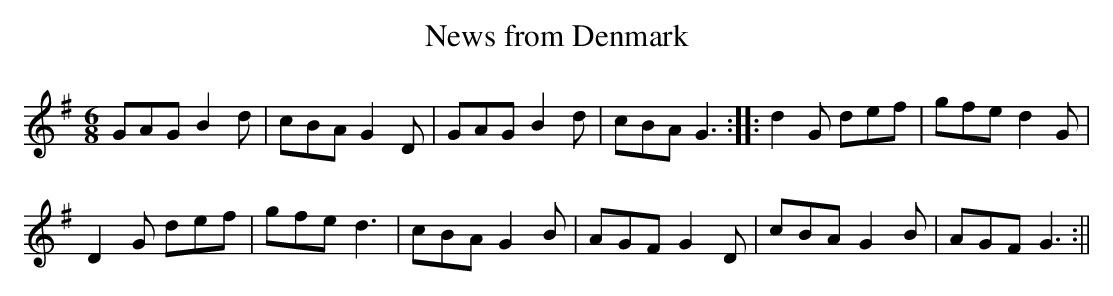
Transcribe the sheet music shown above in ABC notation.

X:1
T:News from Denmark
M:6/8
L:1/8
K:G
GAG B2d|cBA G2D|GAG B2d|cBA G3::d2G def|gfe d2G|
D2G def|gfe d3|cBA G2B|AGF G2D|cBA G2B|AGF G3:||
